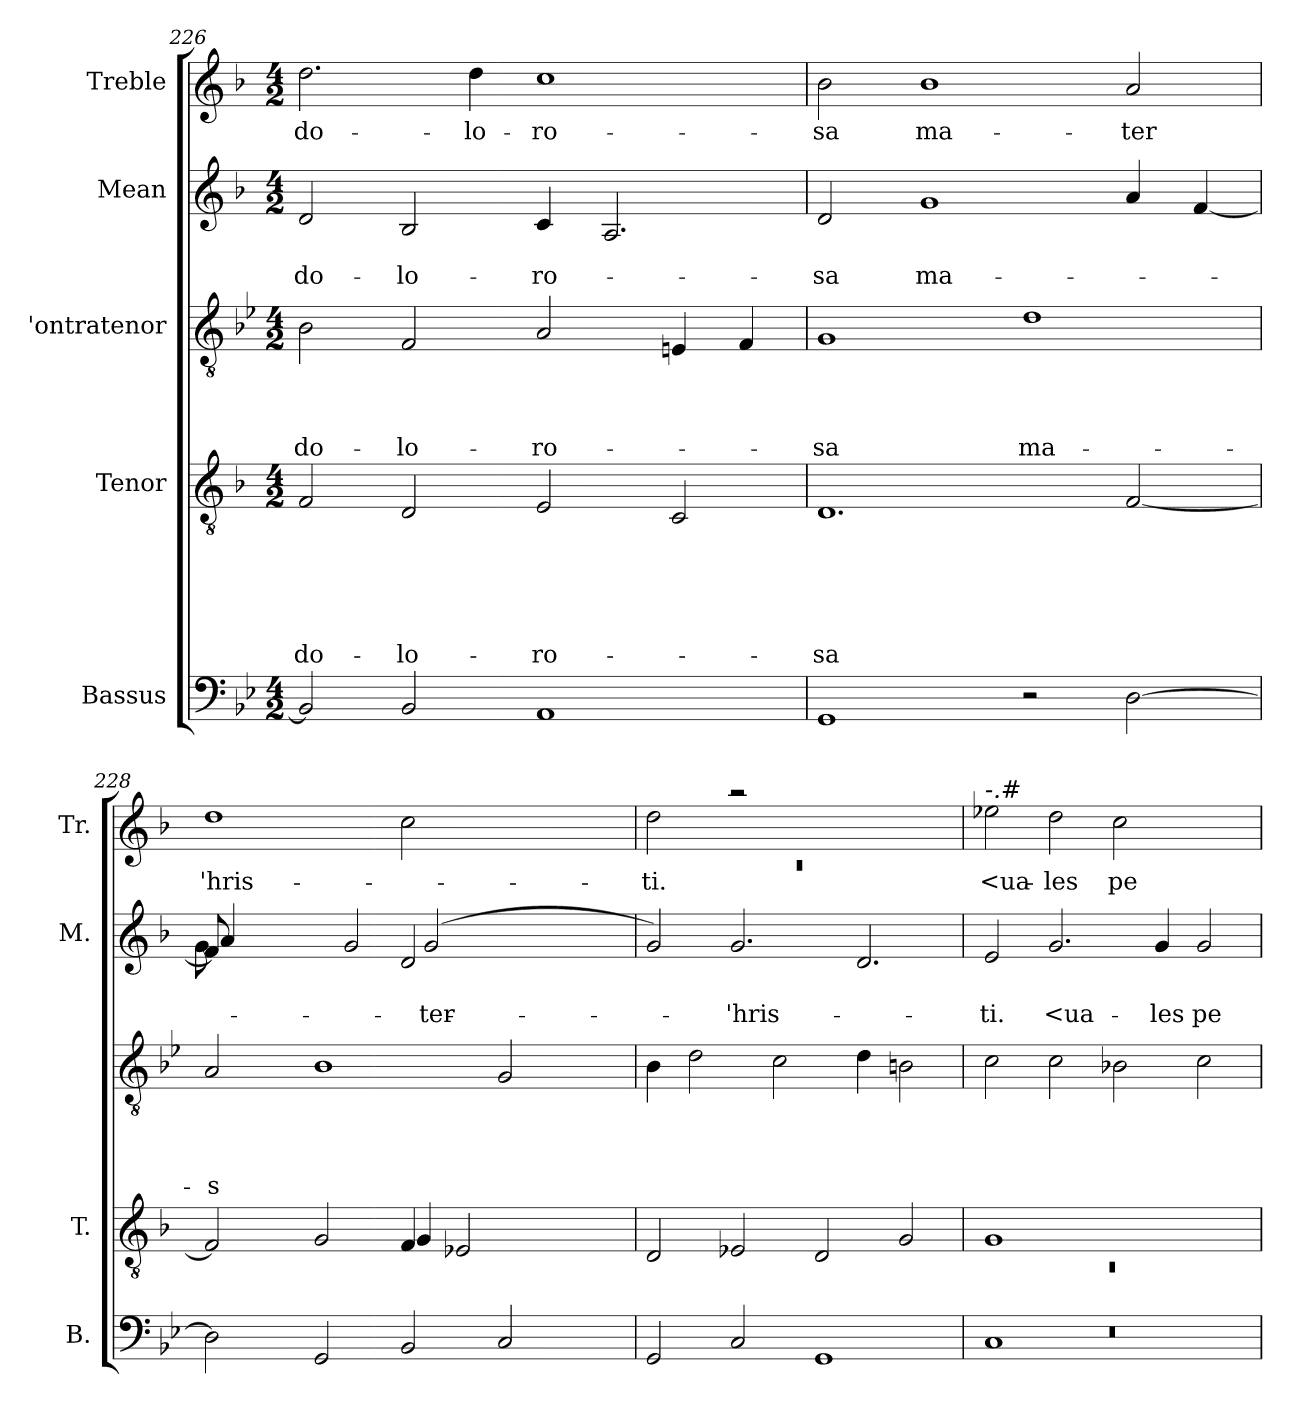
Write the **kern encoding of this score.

**kern	**kern	**text	**text	**text	**text	**text	**text	**kern	**text	**text	**text	**text	**kern	**text	**text	**kern	**text
*part5	*part4	*part4	*part4	*part4	*part4	*part4	*part4	*part3	*part3	*part3	*part3	*part3	*part2	*part2	*part2	*part1	*part1
*staff5	*staff4	*staff4	*staff4	*staff4	*staff4	*staff4	*staff4	*staff3	*staff3	*staff3	*staff3	*staff3	*staff2	*staff2	*staff2	*staff1	*staff1
*I"Bassus	*I"Tenor	*	*	*	*	*	*	*I"'ontratenor	*	*	*	*	*I"Mean	*	*	*I"Treble	*
*I'B.	*I'T.	*	*	*	*	*	*	*	*	*	*	*	*I'M.	*	*	*I'Tr.	*
*clefF4	*clefGv2	*	*	*	*	*	*	*clefGv2	*	*	*	*	*clefG2	*	*	*clefG2	*
*	*ITrd-3c-5	*	*	*	*	*	*	*	*	*	*	*	*ITrd-3c-5	*	*	*ITrd-3c-5	*
*k[b-e-]	*k[b-e-]	*	*	*	*	*	*	*k[b-e-]	*	*	*	*	*k[b-e-]	*	*	*k[b-e-]	*
*B-:	*B-:	*	*	*	*	*	*	*B-:	*	*	*	*	*B-:	*	*	*B-:	*
*M4/2	*M4/2	*	*	*	*	*	*	*M4/2	*	*	*	*	*M4/2	*	*	*M4/2	*
=226	=226	=226	=226	=226	=226	=226	=226	=226	=226	=226	=226	=226	=226	=226	=226	=226	=226
!	!	!	!	!	!	!	!LO:LY:b	!	!	!	!	!LO:LY:b	!	!	!LO:LY:b	!	!LO:LY:b
2BB-/]	2B-/	.	.	.	.	.	do-	2B-\	.	.	.	do-	2g/	.	do-	2.gg\	do-
!	!	!	!	!	!	!	!LO:LY:b	!	!	!	!	!LO:LY:b	!	!	!LO:LY:b	!	!
2BB-/	2G/	.	.	.	.	.	-lo-	2F/	.	.	.	-lo-	2e-/	.	-lo-	.	.
!	!	!	!	!	!	!	!	!	!	!	!	!	!	!	!	!	!LO:LY:b
.	.	.	.	.	.	.	.	.	.	.	.	.	.	.	.	4gg\	-lo-
!	!	!	!	!	!	!	!LO:LY:b	!	!	!	!	!LO:LY:b	!	!	!LO:LY:b	!	!LO:LY:b:rj
1AA	2A/	.	.	.	.	.	-ro-	2A/	.	.	.	-ro-	4f/	.	-ro-	1ff	-ro-
.	.	.	.	.	.	.	.	.	.	.	.	.	2.d/	.	.	.	.
.	2F/	.	.	.	.	.	.	4E/	.	.	.	.	.	.	.	.	.
.	.	.	.	.	.	.	.	4F/	.	.	.	.	.	.	.	.	.
=227	=227	=227	=227	=227	=227	=227	=227	=227	=227	=227	=227	=227	=227	=227	=227	=227	=227
!	!	!	!	!	!	!	!LO:LY:b	!	!	!	!	!LO:LY:b	!	!	!LO:LY:b	!	!LO:LY:b
1GG	1.G	.	.	.	.	.	-sa	1G	.	.	.	-sa	2g/	.	-sa	2ee-\	-sa
!	!	!	!	!	!	!	!	!	!	!	!	!	!	!	!LO:LY:b	!	!LO:LY:b
.	.	.	.	.	.	.	.	.	.	.	.	.	1cc	.	ma-	1ee-	ma-
!	!	!	!	!	!	!	!	!	!	!	!	!LO:LY:b	!	!	!	!	!
2r	.	.	.	.	.	.	.	1d	.	.	.	ma-	.	.	.	.	.
!	!	!	!	!	!	!	!	!	!	!	!	!	!	!	!	!	!LO:LY:b
[>2D\	[<2B-/	.	.	.	.	.	.	.	.	.	.	.	4dd/	.	.	2dd/	-ter
.	.	.	.	.	.	.	.	.	.	.	.	.	[<4b-/	.	.	.	.
=228	=228	=228	=228	=228	=228	=228	=228	=228	=228	=228	=228	=228	=228	=228	=228	=228	=228
*	*^	*	*	*	*	*	*	*	*	*	*	*	*	*	*	*	*
*	*	*^	*	*	*	*	*	*	*	*	*	*	*	*	*	*	*	*
!	!	!	!	!	!	!	!	!	!	!	!	!	!	!LO:LY:b	!	!	!	!	!LO:LY:b
*	*	*	*	*	*	*	*	*	*	*	*	*	*	*	*^	*	*	*	*
*	*	*	*	*	*	*	*	*	*	*	*	*	*	*	*	*^	*	*	*	*
*	*	*	*	*	*	*	*	*	*	*	*	*	*	*	*	*	*^	*	*	*	*
2D\]	2B-/]	1ryy	1ryy	.	.	.	.	.	.	2A/	.	.	.	-s	8b-/]	8cc\	4dd/	1ryy	.	.	1gg	'hris-
.	.	.	.	.	.	.	.	.	.	.	.	.	.	.	4ryy	4ryy	.	.	.	.	.	.
.	.	.	.	.	.	.	.	.	.	.	.	.	.	.	.	.	4ryy	.	.	.	.	.
.	.	.	.	.	.	.	.	.	.	.	.	.	.	.	8ryy	8ryy	.	.	.	.	.	.
2GG/	2c/	.	.	.	.	.	.	.	.	1B-	.	.	.	.	32ryy	32ryy	16.ryy	.	.	.	.	.
.	.	.	.	.	.	.	.	.	.	.	.	.	.	.	1ryy	1ryy	.	.	.	.	.	.
.	.	.	.	.	.	.	.	.	.	.	.	.	.	.	.	.	2cc/	.	.	.	.	.
2BB-/	4ryy	4B-/	4c/	.	.	.	.	.	.	.	.	.	.	.	.	.	.	2g/	.	.	2ff\	.
!	!	!	!	!	!	!	!	!	!	!	!	!	!	!	!	!	!	!	!	!LO:LY:b	!	!
.	.	.	.	.	.	.	.	.	.	.	.	.	.	.	.	.	(<2cc/	.	.	-ter	.	.
.	2.ryy	4ryy	2A-X/	.	.	.	.	.	.	.	.	.	.	.	.	.	.	.	.	.	.	.
2C/	.	2ryy	.	.	.	.	.	.	.	2G/	.	.	.	.	.	.	.	4ryy	.	.	2ryy	.
.	.	.	.	.	.	.	.	.	.	.	.	.	.	.	4...ryy	4...ryy	.	.	.	.	.	.
.	.	.	.	.	.	.	.	.	.	.	.	.	.	.	.	.	4ryy	.	.	.	.	.
.	.	.	4ryy	.	.	.	.	.	.	.	.	.	.	.	.	.	.	8ryy	.	.	.	.
.	.	.	.	.	.	.	.	.	.	.	.	.	.	.	.	.	8ryy	.	.	.	.	.
.	.	.	.	.	.	.	.	.	.	.	.	.	.	.	.	.	.	32ryy	.	.	.	.
.	.	.	.	.	.	.	.	.	.	.	.	.	.	.	.	.	.	16.ryy	.	.	.	.
.	.	.	.	.	.	.	.	.	.	.	.	.	.	.	.	.	32ryy	.	.	.	.	.
*	*v	*v	*v	*	*	*	*	*	*	*	*	*	*	*	*	*	*v	*v	*	*	*	*
=229	=229	=229	=229	=229	=229	=229	=229	=229	=229	=229	=229	=229	=229	=229	=229	=229	=229	=229	=229
*	*	*	*	*	*	*	*	*	*	*	*	*	*	*	*	*	*	*^	*
!	!	!	!	!	!	!	!	!	!	!	!	!	!	!	!	!	!	!	!LO:N:vis=1	!LO:LY:b
*	*	*	*	*	*	*	*	*	*	*	*	*	*v	*v	*v	*	*	*	*	*
2GG/	2G/	.	.	.	.	.	.	4B-\	.	.	.	.	2cc/)	.	.	2gg\	0rc	-ti.
.	.	.	.	.	.	.	.	2d\	.	.	.	.	.	.	.	.	.	.
!	!	!	!	!	!	!	!	!	!	!	!	!	!	!	!LO:LY:b	!	!	!
2C/	2A-/	.	.	.	.	.	.	.	.	.	.	.	2.cc/	.	'hris-	2raa	.	.
.	.	.	.	.	.	.	.	2c\	.	.	.	.	.	.	.	.	.	.
1GG	2G/	.	.	.	.	.	.	.	.	.	.	.	.	.	.	1ryy	.	.
.	.	.	.	.	.	.	.	4d\	.	.	.	.	2.g/	.	.	.	.	.
.	2c/	.	.	.	.	.	.	2B\	.	.	.	.	.	.	.	.	.	.
*	*	*	*	*	*	*	*	*	*	*	*	*	*	*	*	*v	*v	*
!!LO:LB:g=z
=230	=230	=230	=230	=230	=230	=230	=230	=230	=230	=230	=230	=230	=230	=230	=230	=230	=230
*^	*^	*	*	*	*	*	*	*	*	*	*	*	*	*	*	*	*
*	*^	*	*	*	*	*	*	*	*	*	*	*	*	*	*	*	*	*	*
!	!	!	!	!	!	!	!	!	!	!	!	!	!	!	!	!	!	!	!LO:TX:a:i:t=-.#	!
!	!	!LO:N:vis=1	!	!LO:N:vis=1	!	!	!	!	!	!	!	!	!	!	!	!	!	!LO:LY:b	!	!LO:LY:b
0ryy	1C	0r	1c	0rC	.	.	.	.	.	.	2c\	.	.	.	.	2a/	.	-ti.	2aa-X\	<ua-
!	!	!	!	!	!	!	!	!	!	!	!	!	!	!	!	!	!	!LO:LY:b	!	!LO:LY:b
.	.	.	.	.	.	.	.	.	.	.	2c\	.	.	.	.	2.cc/	.	<ua-	2gg\	-les
!	!	!	!	!	!	!	!	!	!	!	!	!	!	!	!	!	!	!	!	!LO:LY:b
.	1ryy	.	1ryy	.	.	.	.	.	.	.	2B-X\	.	.	.	.	.	.	.	2ff\	pe-
!	!	!	!	!	!	!	!	!	!	!	!	!	!	!	!	!	!	!LO:LY:b	!	!
.	.	.	.	.	.	.	.	.	.	.	.	.	.	.	.	4cc/	.	-les	.	.
!	!	!	!	!	!	!	!	!	!	!	!	!	!	!	!	!	!	!LO:LY:b	!	!
.	.	.	.	.	.	.	.	.	.	.	2c\	.	.	.	.	2cc/	.	pe-	2ryy	.
*v	*v	*v	*	*	*	*	*	*	*	*	*	*	*	*	*	*	*	*	*	*
*	*v	*v	*	*	*	*	*	*	*	*	*	*	*	*	*	*	*	*
=	=	=	=	=	=	=	=	=	=	=	=	=	=	=	=	=	=
*-	*-	*-	*-	*-	*-	*-	*-	*-	*-	*-	*-	*-	*-	*-	*-	*-	*-
